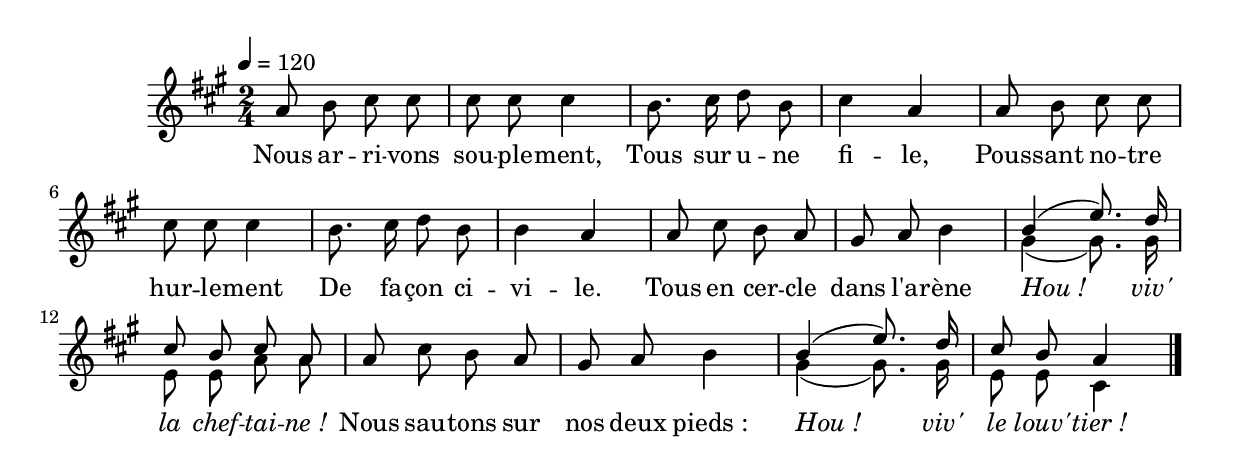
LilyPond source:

\version "2.16"
\include "italiano.ly"

\header {
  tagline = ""
  composer = ""
}                                        

MetriqueArmure = {
  \tempo 4=120
  \time 2/4
  \key la \major
}

italique = { \override Score . LyricText #'font-shape = #'italic }

roman = { \override Score . LyricText #'font-shape = #'roman }

MusiqueTheme = \relative do'' {
  la8 si dod dod
  dod8 dod dod4
  si8. dod16 re8 si
  dod4 la
  la8 si dod dod
  dod8 dod dod4
  si8. dod16 re8 si
  si4 la
  la8 dod si la
  sold8 la si4
  <<
    {\voiceOne si4( mi8.) re16
     dod8 si dod la}
    \new Voice {\voiceTwo\autoBeamOff
     sold4( sold8.) sold16
     mi8 mi la la}
  >>
  \oneVoice
  la8 dod si la
  sold8 la si4
  <<
    {\voiceOne si4( mi8.) re16
     dod8 si la4}
    \new Voice {\voiceTwo\autoBeamOff
     sold4( sold8.) sold16
     mi8 mi dod4}
  >>
  \bar "|."
}

Paroles = \lyricmode {
  Nous ar -- ri -- vons sou -- ple -- ment,
  Tous sur u -- ne fi -- le,
  Pous -- sant no -- tre hur -- le -- ment
  De fa -- çon ci -- vi -- le.
  Tous en cer -- cle dans l'a -- rène
  \italique
  Hou_! viv' la chef -- tai -- ne_!
  \roman
  Nous sau -- tons sur nos deux pieds_:
  \italique
  Hou_! viv' le louv' -- tier_!
}

\score{
  \new Staff <<
    \set Staff.midiInstrument = "flute"
    \new Voice = "theme" {
      \override Score.PaperColumn #'keep-inside-line = ##t
      \autoBeamOff
      \MetriqueArmure
      \MusiqueTheme
    }
    \new Lyrics \lyricsto theme {
      \Paroles
    }                       
  >>
  \layout{}
  \midi{}
}
